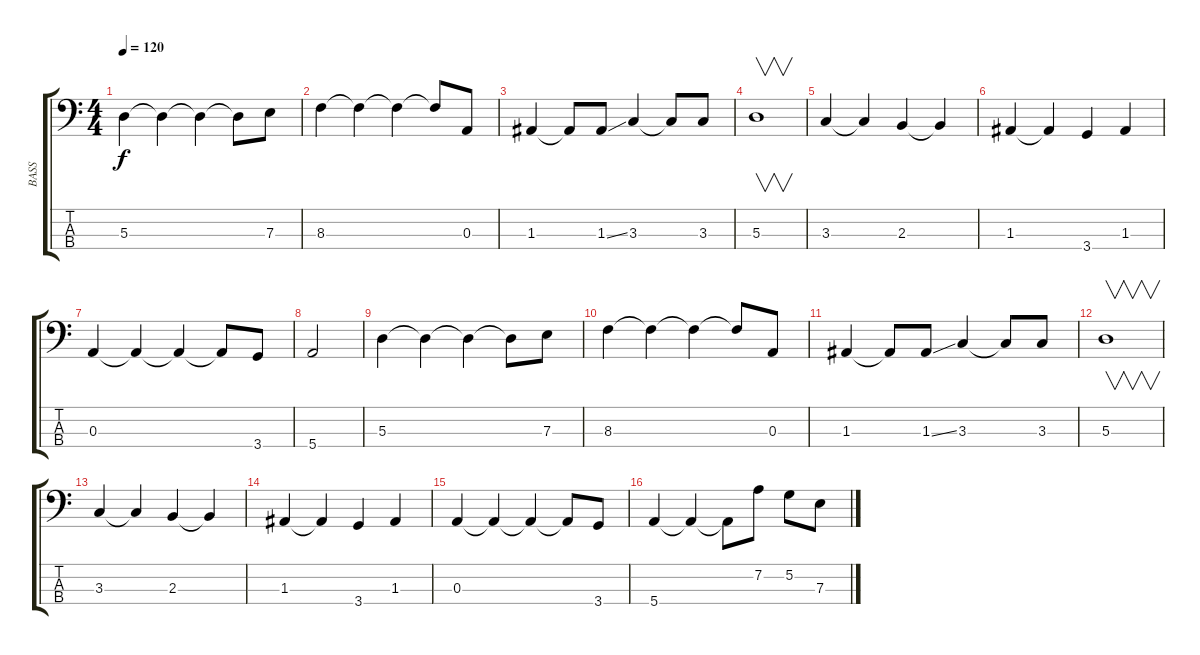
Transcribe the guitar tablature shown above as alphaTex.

\track ("BASS" "BASS") {instrument electricbasspick}
\staff {score tabs}
\tuning (G2 D2 A1 E1) {hide}
\ts (4 4)
\tempo 120
\clef f4
\ks c
5.3.4{dy f} 5.3{t}.4 5.3{t}.4 5.3{t}.8 7.3.8 |
8.3.4 8.3{t}.4 8.3{t}.4 8.3{t}.8 0.3.8 |
1.3.4 1.3{t}.8 1.3{ss}.8 3.3.4 3.3{t}.8 3.3.8 |
5.3.1{v} |
3.3.4 3.3{t}.4 2.3.4 2.3{t}.4 |
1.3.4 1.3{t}.4 3.4.4 1.3.4 |
0.3.4 0.3{t}.4 0.3{t}.4 0.3{t}.8 3.4.8 |
5.4.2 |
5.3.4 5.3{t}.4 5.3{t}.4 5.3{t}.8 7.3.8 |
8.3.4 8.3{t}.4 8.3{t}.4 8.3{t}.8 0.3.8 |
1.3.4 1.3{t}.8 1.3{ss}.8 3.3.4 3.3{t}.8 3.3.8 |
5.3.1{v} |
3.3.4 3.3{t}.4 2.3.4 2.3{t}.4 |
1.3.4 1.3{t}.4 3.4.4 1.3.4 |
0.3.4 0.3{t}.4 0.3{t}.4 0.3{t}.8 3.4.8 |
5.4.4 5.4{t}.4 5.4{t}.8 7.2.8 5.2.8 7.3.8
